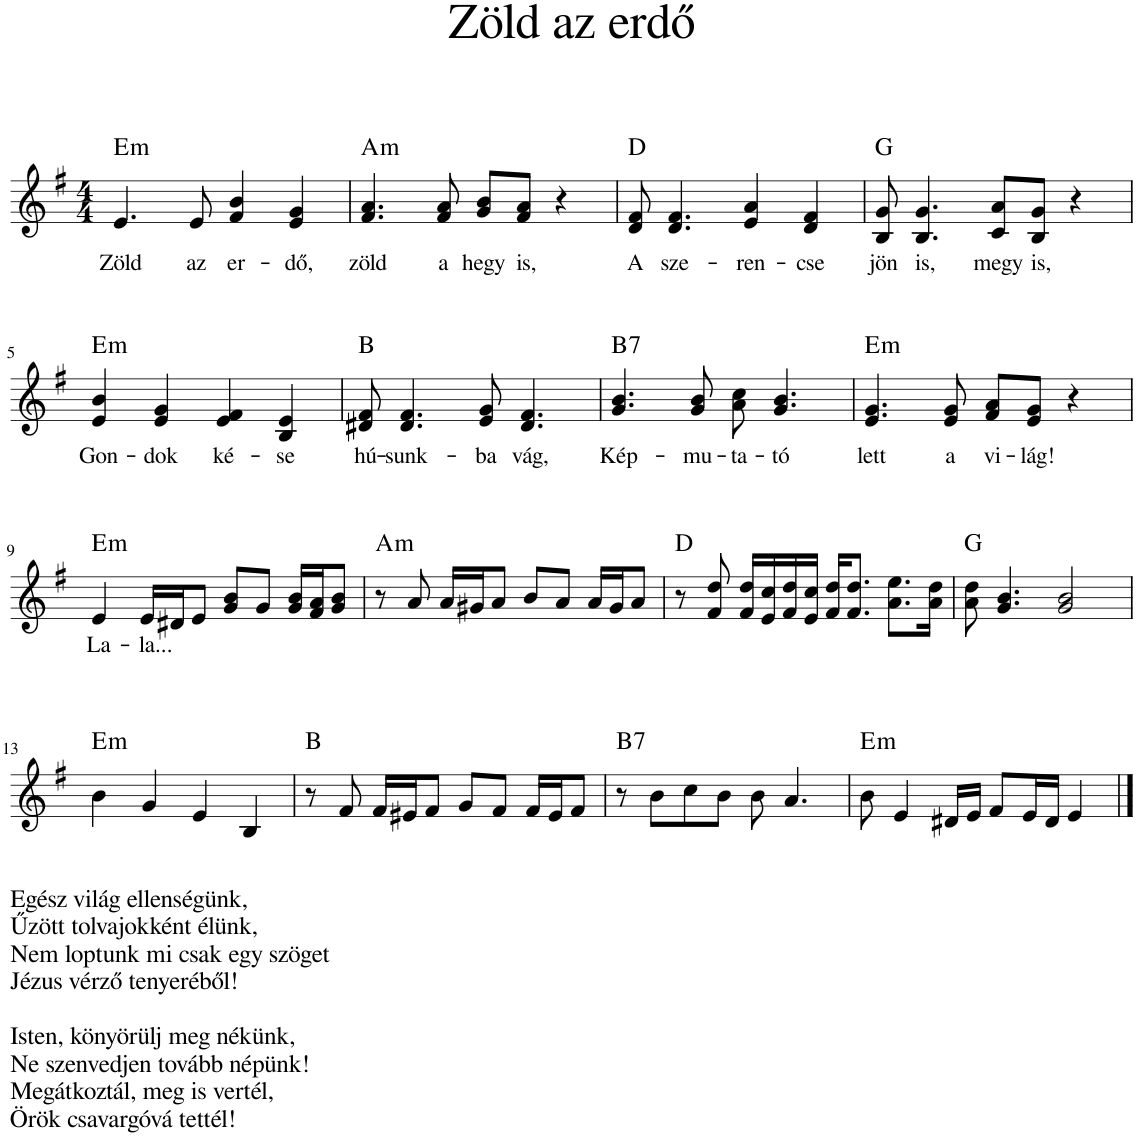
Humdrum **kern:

**kern	**text	**harte
*part1	*part1	*part1
*staff1	*staff1	*
*I"Piano	*	*
*I'Pno.	*	*
*clefG2	*	*
*k[f#]	*	*
*M4/4	*	*
=1	=1	=1
!	!LO:LY:b	!LO:H:kt=m
4.e/	Zöld	E:min
!	!LO:LY:b	!
8e/	az	.
!	!LO:LY:b	!
4f#/ 4b/	er-	.
!	!LO:LY:b	!
4e/ 4g/	-dő,	.
=2	=2	=2
!	!LO:LY:b	!LO:H:kt=m
4.f#/ 4.a/	zöld	A:min
!	!LO:LY:b	!
8f#/ 8a/	a	.
!	!LO:LY:b	!
8g/ 8b/L	hegy	.
!	!LO:LY:b	!
8f#/ 8a/J	is,	.
4r	.	.
=3	=3	=3
!	!LO:LY:b	!
8d/ 8f#/	A	D:maj
!	!LO:LY:b	!
4.d/ 4.f#/	sze-	.
!	!LO:LY:b	!
4e/ 4a/	-ren-	.
!	!LO:LY:b	!
4d/ 4f#/	-cse	.
=4	=4	=4
!	!LO:LY:b	!
8B/ 8g/	jön	G:maj
!	!LO:LY:b	!
4.B/ 4.g/	is,	.
!	!LO:LY:b	!
8c/ 8a/L	megy	.
!	!LO:LY:b	!
8B/ 8g/J	is,	.
4r	.	.
!!LO:LB:g=z
=5	=5	=5
!	!LO:LY:b	!LO:H:kt=m
4e/ 4b/	Gon-	E:min
!	!LO:LY:b	!
4e/ 4g/	-dok	.
!	!LO:LY:b	!
4e/ 4f#/	ké-	.
!	!LO:LY:b	!
4B/ 4e/	-se	.
=6	=6	=6
!	!LO:LY:b	!
8d#X/ 8f#/	hú-	B:maj
!	!LO:LY:b	!
4.d#/ 4.f#/	-sunk-	.
!	!LO:LY:b	!
8e/ 8g/	-ba	.
!	!LO:LY:b	!
4.d#/ 4.f#/	vág,	.
=7	=7	=7
!	!LO:LY:b	!LO:H:kt=7
4.g/ 4.b/	Kép-	B:7
!	!LO:LY:b	!
8g/ 8b/	-mu-	.
!	!LO:LY:b	!
8a\ 8cc\	-ta-	.
!	!LO:LY:b	!
4.g/ 4.b/	-tó	.
=8	=8	=8
!	!LO:LY:b	!LO:H:kt=m
4.e/ 4.g/	lett	E:min
!	!LO:LY:b	!
8e/ 8g/	a	.
!	!LO:LY:b	!
8f#/ 8a/L	vi-	.
!	!LO:LY:b	!
8e/ 8g/J	-lág!	.
4r	.	.
!!LO:LB:g=z
=9	=9	=9
!	!LO:LY:b	!LO:H:kt=m
4e/	La-	E:min
!	!LO:LY:b	!
16e/LL	-la...	.
16d#X/J	.	.
8e/J	.	.
8g/ 8b/L	.	.
8g/J	.	.
16g/ 16b/LL	.	.
16f#/ 16a/J	.	.
8g/ 8b/J	.	.
=10	=10	=10
!	!	!LO:H:kt=m
8r	.	A:min
8a/	.	.
16a/LL	.	.
16g#X/J	.	.
8a/J	.	.
8b/L	.	.
8a/J	.	.
16a/LL	.	.
16g#/J	.	.
8a/J	.	.
=11	=11	=11
8r	.	D:maj
8f#/ 8dd/	.	.
16f#/ 16dd/LL	.	.
16e/ 16cc/	.	.
16f#/ 16dd/	.	.
16e/ 16cc/JJ	.	.
16f#/ 16dd/KL	.	.
8.f#/ 8.dd/J	.	.
8.a\ 8.ee\L	.	.
16a\ 16dd\Jk	.	.
=12	=12	=12
8a\ 8dd\	.	G:maj
4.g/ 4.b/	.	.
2g/ 2b/	.	.
!!LO:LB:g=z
=13	=13	=13
!LO:TX:b:t=Egész világ ellenségünk,	!	!
!LO:TX:b:t=Űzött tolvajokként élünk,	!	!
!LO:TX:b:t=Nem loptunk mi csak egy szöget	!	!
!LO:TX:b:t=Jézus vérző tenyeréből!	!	!
!LO:TX:b:t=Isten, könyörülj meg nékünk,	!	!
!LO:TX:b:t=Ne szenvedjen tovább népünk!	!	!
!LO:TX:b:t=Megátkoztál, meg is vertél,	!	!
!LO:TX:b:t=Örök csavargóvá tettél!	!	!LO:H:kt=m
4b\	.	E:min
4g/	.	.
4e/	.	.
4B/	.	.
=14	=14	=14
8r	.	B:maj
8f#/	.	.
16f#/LL	.	.
16e#X/J	.	.
8f#/J	.	.
8g/L	.	.
8f#/J	.	.
16f#/LL	.	.
16e#/J	.	.
8f#/J	.	.
=15	=15	=15
!	!	!LO:H:kt=7
8r	.	B:7
8b\L	.	.
8cc\	.	.
8b\J	.	.
8b\	.	.
4.a/	.	.
=16	=16	=16
!	!	!LO:H:kt=m
8b\	.	E:min
4e/	.	.
16d#X/LL	.	.
16e/JJ	.	.
8f#/L	.	.
16e/L	.	.
16d#/JJ	.	.
4e/	.	.
==	==	==
*-	*-	*-
